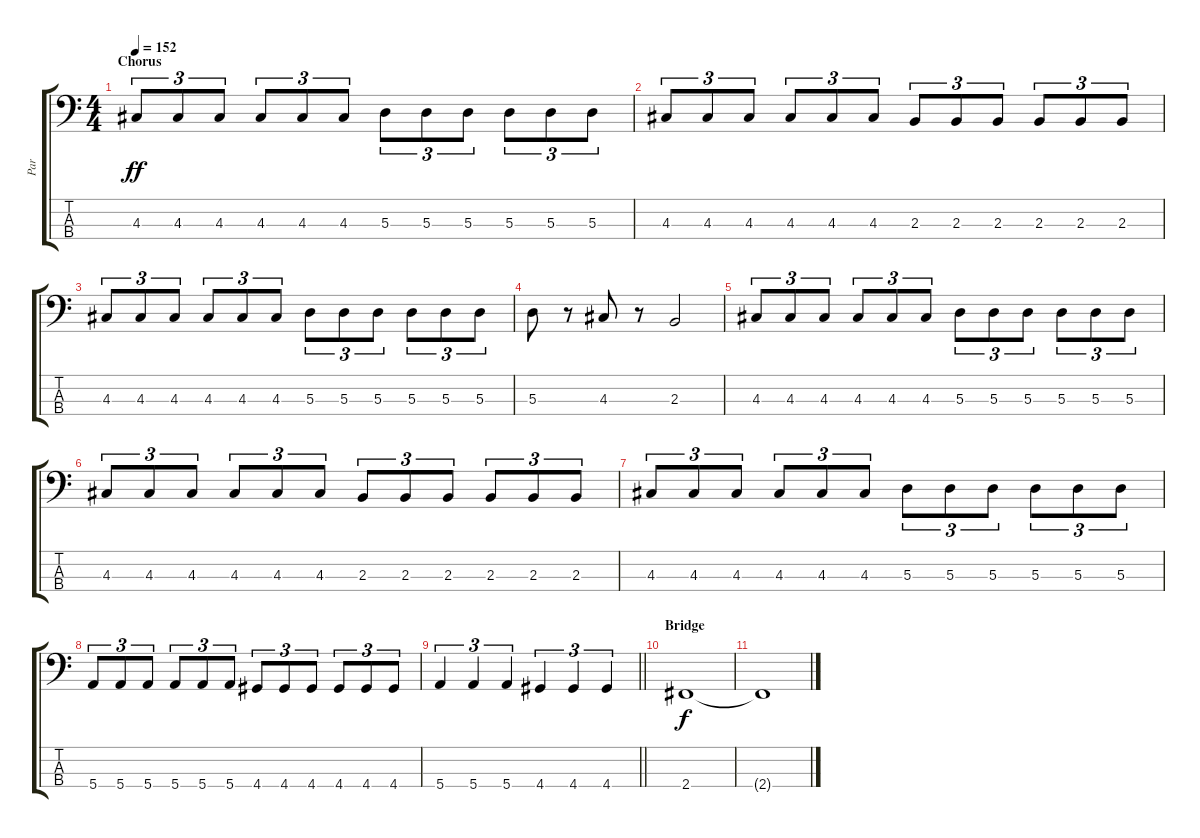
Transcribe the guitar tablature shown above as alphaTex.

\track ("Par" "Par") {instrument electricbassfinger}
\staff {score tabs}
\tuning (G2 D2 A1 E1) {hide}
\ts (4 4)
\section ("" "Chorus")
\tempo 152
\clef f4
\ks c
4.3.8{tu (3 2) dy ff} 4.3.8{tu (3 2)} 4.3.8{tu (3 2)} 4.3.8{tu (3 2)} 4.3.8{tu (3 2)} 4.3.8{tu (3 2)} 5.3.8{tu (3 2)} 5.3.8{tu (3 2)} 5.3.8{tu (3 2)} 5.3.8{tu (3 2)} 5.3.8{tu (3 2)} 5.3.8{tu (3 2)} |
4.3.8{tu (3 2)} 4.3.8{tu (3 2)} 4.3.8{tu (3 2)} 4.3.8{tu (3 2)} 4.3.8{tu (3 2)} 4.3.8{tu (3 2)} 2.3.8{tu (3 2)} 2.3.8{tu (3 2)} 2.3.8{tu (3 2)} 2.3.8{tu (3 2)} 2.3.8{tu (3 2)} 2.3.8{tu (3 2)} |
4.3.8{tu (3 2)} 4.3.8{tu (3 2)} 4.3.8{tu (3 2)} 4.3.8{tu (3 2)} 4.3.8{tu (3 2)} 4.3.8{tu (3 2)} 5.3.8{tu (3 2)} 5.3.8{tu (3 2)} 5.3.8{tu (3 2)} 5.3.8{tu (3 2)} 5.3.8{tu (3 2)} 5.3.8{tu (3 2)} |
5.3.8 r.8 4.3.8 r.8 2.3.2 |
4.3.8{tu (3 2)} 4.3.8{tu (3 2)} 4.3.8{tu (3 2)} 4.3.8{tu (3 2)} 4.3.8{tu (3 2)} 4.3.8{tu (3 2)} 5.3.8{tu (3 2)} 5.3.8{tu (3 2)} 5.3.8{tu (3 2)} 5.3.8{tu (3 2)} 5.3.8{tu (3 2)} 5.3.8{tu (3 2)} |
4.3.8{tu (3 2)} 4.3.8{tu (3 2)} 4.3.8{tu (3 2)} 4.3.8{tu (3 2)} 4.3.8{tu (3 2)} 4.3.8{tu (3 2)} 2.3.8{tu (3 2)} 2.3.8{tu (3 2)} 2.3.8{tu (3 2)} 2.3.8{tu (3 2)} 2.3.8{tu (3 2)} 2.3.8{tu (3 2)} |
4.3.8{tu (3 2)} 4.3.8{tu (3 2)} 4.3.8{tu (3 2)} 4.3.8{tu (3 2)} 4.3.8{tu (3 2)} 4.3.8{tu (3 2)} 5.3.8{tu (3 2)} 5.3.8{tu (3 2)} 5.3.8{tu (3 2)} 5.3.8{tu (3 2)} 5.3.8{tu (3 2)} 5.3.8{tu (3 2)} |
5.4.8{tu (3 2)} 5.4.8{tu (3 2)} 5.4.8{tu (3 2)} 5.4.8{tu (3 2)} 5.4.8{tu (3 2)} 5.4.8{tu (3 2)} 4.4.8{tu (3 2)} 4.4.8{tu (3 2)} 4.4.8{tu (3 2)} 4.4.8{tu (3 2)} 4.4.8{tu (3 2)} 4.4.8{tu (3 2)} |
\barLineRight lightlight
5.4.4{tu (3 2)} 5.4.4{tu (3 2)} 5.4.4{tu (3 2)} 4.4.4{tu (3 2)} 4.4.4{tu (3 2)} 4.4.4{tu (3 2)} |
\section ("" "Bridge")
2.4.1{dy f} |
2.4{t}.1
